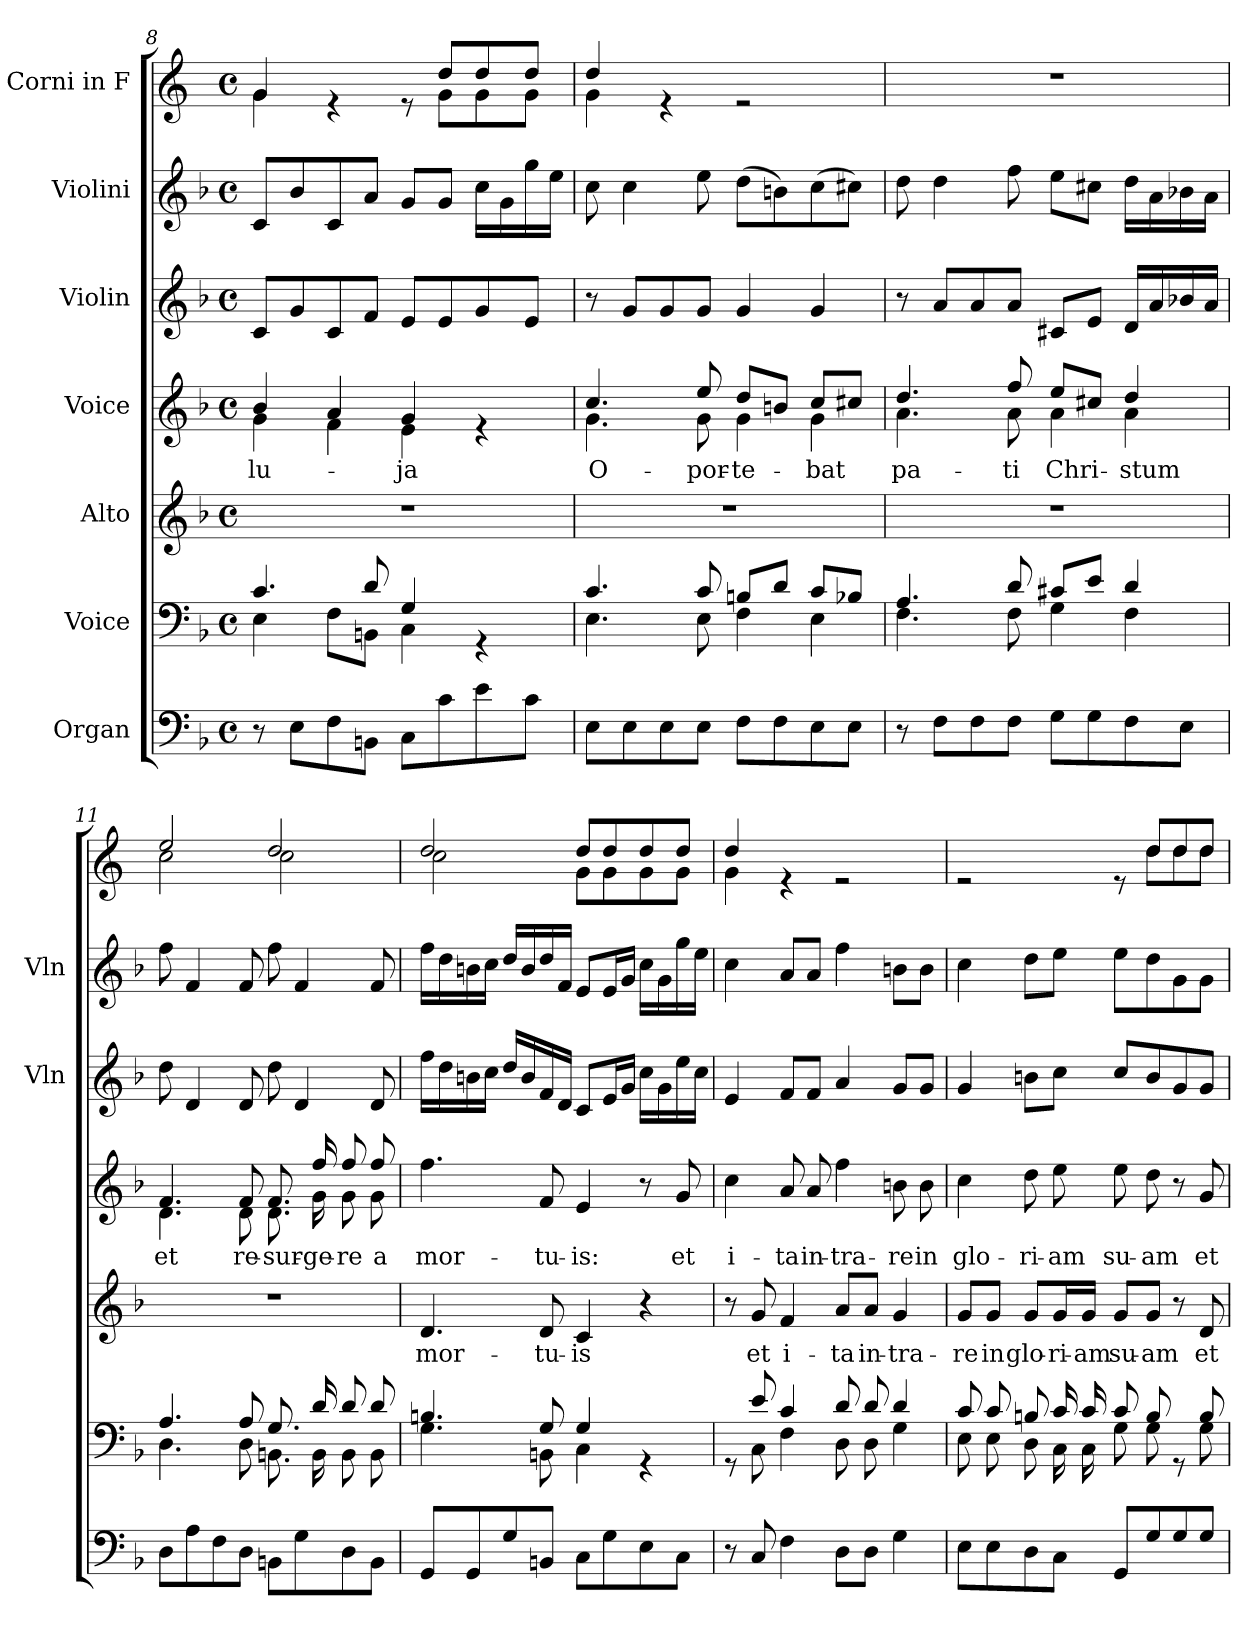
**kern	**kern	**kern	**text	**kern	**text	**kern	**kern	**kern
*part7	*part6	*part5	*part5	*part4	*part4	*part3	*part2	*part1
*staff7	*staff6	*staff5	*staff5	*staff4	*staff4	*staff3	*staff2	*staff1
*I"Organ	*I"Voice	*I"Alto	*	*I"Voice	*	*I"Violin	*I"Violini	*I"Corni in F
*	*	*	*	*	*	*I'Vln	*I'Vln	*
!!LO:PB:g=z
*clefF4	*clefF4	*clefG2	*	*clefG2	*	*clefG2	*clefG2	*clefG2
*	*	*	*	*	*	*	*	*ITrd4c7
*k[b-]	*k[b-]	*k[b-]	*	*k[b-]	*	*k[b-]	*k[b-]	*k[b-]
*M4/4	*M4/4	*M4/4	*	*M4/4	*	*M4/4	*M4/4	*M4/4
*met(c)	*met(c)	*met(c)	*	*met(c)	*	*met(c)	*met(c)	*met(c)
=8	=8	=8	=8	=8	=8	=8	=8	=8
*	*^	*	*	*	*	*	*	*
!	!	!	!	!	!	!LO:LY:b	!	!	!
*	*	*	*	*	*^	*	*	*	*^
8r	4.c/	4E\	1r	.	4b-/	4g\	-lu-	8c/L	8c/L	4c/	4c\
8E\L	.	.	.	.	.	.	.	8g/	8b-/	.	.
8F\	.	8F\L	.	.	4a/	4f\	.	8c/	8c/	4re	4.ryy
8BBn\J	8d/	8BBn\J	.	.	.	.	.	8f/J	8a/J	.	.
!	!	!	!	!	!	!	!LO:LY:b	!	!	!	!
8C\L	4G/	4C\	.	.	4g/	4e\	-ja	8e/L	8g/L	8re	.
8c\	.	.	.	.	.	.	.	8e/	8g/J	8g/L	8c\L
8e\	4rGG	4ryy	.	.	4re	4ryy	.	8g/	16cc\LL	8g/	8c\
.	.	.	.	.	.	.	.	.	16g\	.	.
8c\J	.	.	.	.	.	.	.	8e/J	16gg\	8g/J	8c\J
.	.	.	.	.	.	.	.	.	16ee\JJ	.	.
=9	=9	=9	=9	=9	=9	=9	=9	=9	=9	=9	=9
!	!	!	!	!	!	!	!LO:LY:b	!	!	!	!
8E\L	4.c/	4.E\	1r	.	4.cc/	4.g\	O-	8r	8cc\	4g/	4c\
8E\	.	.	.	.	.	.	.	8g/L	4cc\	.	.
8E\	.	.	.	.	.	.	.	8g/	.	4re	2.ryy
!	!	!	!	!	!	!	!LO:LY:b	!	!	!	!
8E\J	8c/	8E\	.	.	8ee/	8g\	-por-	8g/J	8ee\	.	.
!	!	!	!	!	!	!	!LO:LY:b	!	!	!	!
8F\L	8Bn/L	4F\	.	.	8dd/L	4g\	-te-	4g/	(8dd\L	2re	.
8F\	8d/J	.	.	.	8bn/J	.	.	.	8bn\)	.	.
!	!	!	!	!	!	!	!LO:LY:b	!	!	!	!
8E\	8c/L	4E\	.	.	8cc/L	4g\	-bat	4g/	(8cc\	.	.
8E\J	8B-X/J	.	.	.	8cc#X/J	.	.	.	8cc#X\J)	.	.
*	*	*	*	*	*	*	*	*	*	*v	*v
=10	=10	=10	=10	=10	=10	=10	=10	=10	=10	=10
!	!	!	!	!	!	!	!LO:LY:b	!	!	!
8r	4.A/	4.F\	1r	.	4.dd/	4.a\	pa-	8r	8dd\	1r
8F\L	.	.	.	.	.	.	.	8a/L	4dd\	.
8F\	.	.	.	.	.	.	.	8a/	.	.
!	!	!	!	!	!	!	!LO:LY:b	!	!	!
8F\J	8d/	8F\	.	.	8ff/	8a\	-ti	8a/J	8ff\	.
!	!	!	!	!	!	!	!LO:LY:b	!	!	!
8G\L	8c#X/L	4G\	.	.	8ee/L	4a\	Chri-	8c#X/L	8ee\L	.
8G\	8e/J	.	.	.	8cc#X/J	.	.	8e/J	8cc#X\J	.
!	!	!	!	!	!	!	!LO:LY:b	!	!	!
8F\	4d/	4F\	.	.	4dd/	4a\	-stum	16d/LL	16dd\LL	.
.	.	.	.	.	.	.	.	16a/	16a\	.
8E\J	.	.	.	.	.	.	.	16b-X/	16b-X\	.
.	.	.	.	.	.	.	.	16a/JJ	16a\JJ	.
=11	=11	=11	=11	=11	=11	=11	=11	=11	=11	=11
!	!	!	!	!	!	!	!LO:LY:b	!	!	!
*	*	*	*	*	*	*	*	*	*	*^
8D\L	4.A/	4.D\	1r	.	4.f/	4.d\	et	8dd\	8ff\	2a/	2f\
8A\	.	.	.	.	.	.	.	4d/	4f/	.	.
8F\	.	.	.	.	.	.	.	.	.	.	.
!	!	!	!	!	!	!	!LO:LY:b	!	!	!	!
8D\J	8A/	8D\	.	.	8f/	8d\	re-	8d/	8f/	.	.
!	!	!	!	!	!	!	!LO:LY:b	!	!	!	!
8BBn\L	8.G/	8.BBn\	.	.	8.f/	8.d\	-sur-	8dd\	8ff\	2g/	2f\
8G\	.	.	.	.	.	.	.	4d/	4f/	.	.
!	!	!	!	!	!	!	!LO:LY:b	!	!	!	!
.	16d/	16BB\	.	.	16ff/	16g\	-ge-	.	.	.	.
!	!	!	!	!	!	!	!LO:LY:b	!	!	!	!
8D\	8d/	8BB\	.	.	8ff/	8g\	-re	.	.	.	.
!	!	!	!	!	!	!	!LO:LY:b	!	!	!	!
8BB\J	8d/	8BB\	.	.	8ff/	8g\	a	8d/	8f/	.	.
!!LO:LB:g=z	!!
=12	=12	=12	=12	=12	=12	=12	=12	=12	=12	=12	=12
!	!	!	!	!LO:LY:b	!	!	!LO:LY:b	!	!	!	!
*	*	*	*	*	*v	*v	*	*	*	*	*
8GG/L	4.Bn/	4.G\	4.d/	mor-	4.ff\	mor-	16ff\LL	16ff\LL	2g/	2f\
.	.	.	.	.	.	.	16dd\	16dd\	.	.
8GG/	.	.	.	.	.	.	16bn\	16bn\	.	.
.	.	.	.	.	.	.	16cc\JJ	16cc\JJ	.	.
8G/	.	.	.	.	.	.	16dd/LL	16dd/LL	.	.
.	.	.	.	.	.	.	16b/	16b/	.	.
!	!	!	!	!LO:LY:b	!	!LO:LY:b	!	!	!	!
8BBn/J	8G/	8BBn\	8d/	-tu-	8f/	-tu-	16f/	16dd/	.	.
.	.	.	.	.	.	.	16d/JJ	16f/JJ	.	.
!	!	!	!	!LO:LY:b	!	!LO:LY:b	!	!	!	!
8C\L	4G/	4C\	4c/	-is	4e/	-is:	8c/L	8e/L	8g/L	8c\L
8G\	.	.	.	.	.	.	16e/L	16e/L	8g/	8c\
.	.	.	.	.	.	.	16g/JJ	16g/JJ	.	.
8E\	4rGG	4ryy	4r	.	8r	.	16cc\LL	16cc\LL	8g/	8c\
.	.	.	.	.	.	.	16g\	16g\	.	.
!	!	!	!	!	!	!LO:LY:b	!	!	!	!
8C\J	.	.	.	.	8g/	et	16ee\	16gg\	8g/J	8c\J
.	.	.	.	.	.	.	16cc\JJ	16ee\JJ	.	.
=13	=13	=13	=13	=13	=13	=13	=13	=13	=13	=13
!	!	!	!	!	!	!LO:LY:b	!	!	!	!
8r	8rGG	8ryy	8r	.	4cc\	i-	4e/	4cc\	4g/	4c\
!	!	!	!	!LO:LY:b	!	!	!	!	!	!
8C/	8e/	8C\	8g/	et	.	.	.	.	.	.
!	!	!	!	!LO:LY:b	!	!LO:LY:b	!	!	!	!
4F\	4c/	4F\	4f/	i-	8a/	-ta	8f/L	8a/L	4re	2.ryy
!	!	!	!	!	!	!LO:LY:b	!	!	!	!
.	.	.	.	.	8a/	in-	8f/J	8a/J	.	.
!	!	!	!	!LO:LY:b	!	!LO:LY:b	!	!	!	!
8D\L	8d/	8D\	8a/L	-ta	4ff\	-tra-	4a/	4ff\	2re	.
!	!	!	!	!LO:LY:b	!	!	!	!	!	!
8D\J	8d/	8D\	8a/J	in-	.	.	.	.	.	.
!	!	!	!	!LO:LY:b	!	!LO:LY:b	!	!	!	!
4G\	4d/	4G\	4g/	-tra-	8bn\	-re	8g/L	8bn\L	.	.
!	!	!	!	!	!	!LO:LY:b	!	!	!	!
.	.	.	.	.	8b\	in	8g/J	8b\J	.	.
=14	=14	=14	=14	=14	=14	=14	=14	=14	=14	=14
!	!	!	!	!LO:LY:b	!	!LO:LY:b	!	!	!	!
8E\L	8c/	8E\	8g/L	-re	4cc\	glo-	4g/	4cc\	2re	8ryy
!	!	!	!	!LO:LY:b	!	!	!	!	!	!
*	*	*	*	*	*	*	*	*	*v	*v
8E\	8c/	8E\	8g/J	in	.	.	.	.	.
!	!	!	!	!LO:LY:b	!	!LO:LY:b	!	!	!
8D\	8Bn/	8D\	8g/L	glo-	8dd\	-ri-	8bn\L	8dd\L	.
!	!	!	!	!LO:LY:b	!	!LO:LY:b	!	!	!
8C\J	16c/	16C\	16g/L	-ri-	8ee\	-am	8cc\J	8ee\J	.
!	!	!	!	!LO:LY:b	!	!	!	!	!
.	16c/	16C\	16g/JJ	-am	.	.	.	.	.
!	!	!	!	!LO:LY:b	!	!LO:LY:b	!	!	!
8GG/L	8c/	8G\	8g/L	su-	8ee\	su-	8cc/L	8ee\L	8re
!	!	!	!	!LO:LY:b	!	!LO:LY:b	!	!	!
*	*	*	*	*	*	*	*	*	*^
8G/	8B/	8G\	8g/J	-am	8dd\	-am	8b/	8dd\	8g/L	8g\L
8G/	8rGG	8ryy	8r	.	8r	.	8g/	8g\	8g/	8g\
!	!	!	!	!LO:LY:b	!	!LO:LY:b	!	!	!	!
8G/J	8B/	8G\	8d/	et-	8g/	et	8g/J	8g\J	8g/J	8g\J
*	*v	*v	*	*	*	*	*	*	*v	*v
=	=	=	=	=	=	=	=	=
*-	*-	*-	*-	*-	*-	*-	*-	*-
